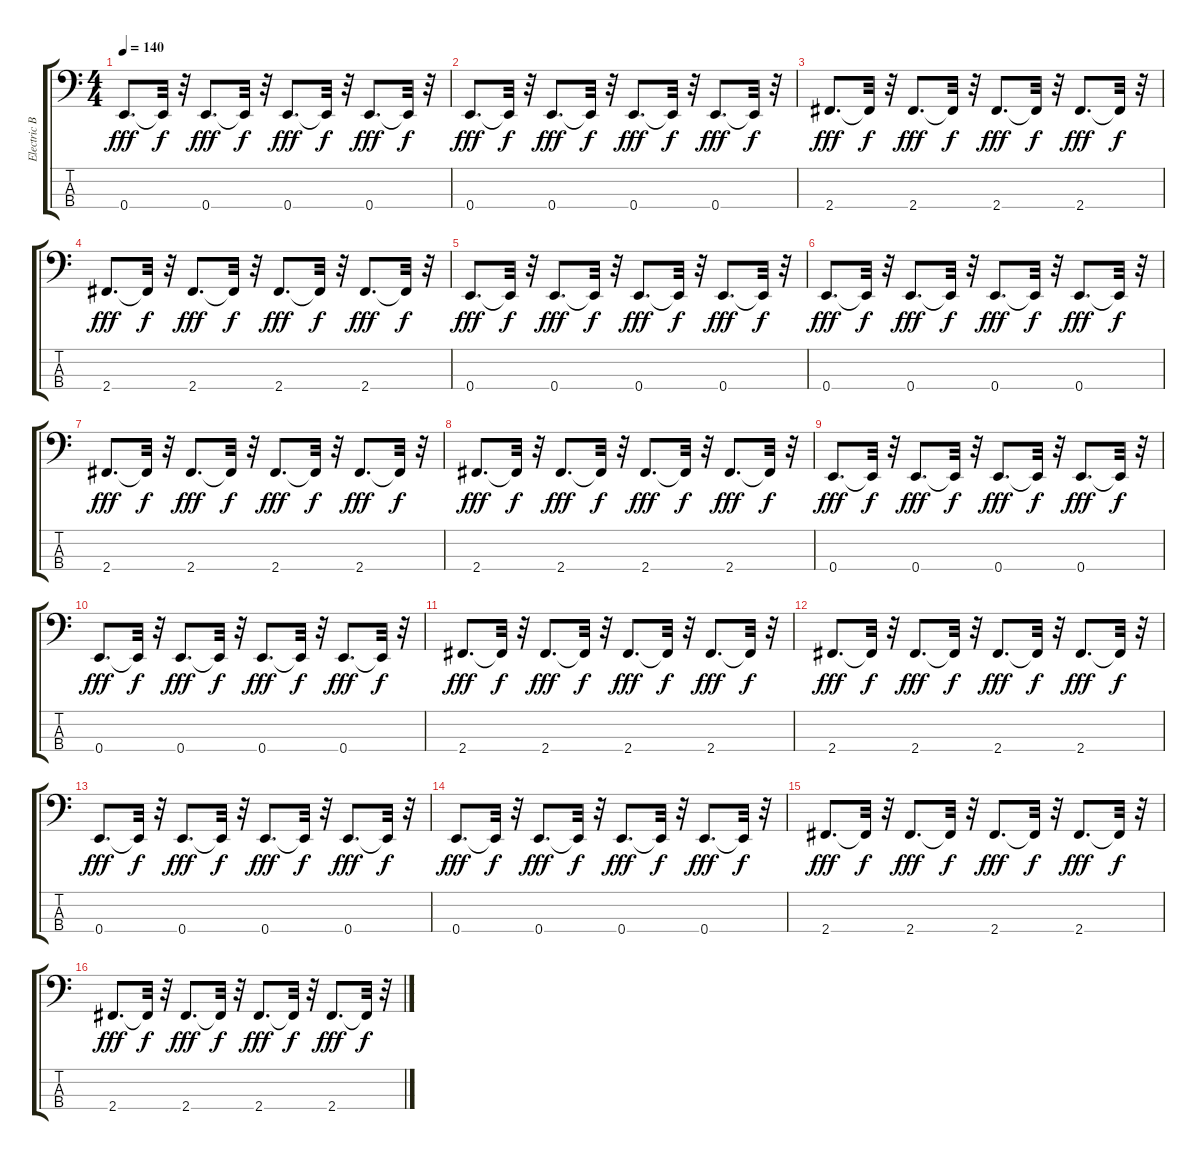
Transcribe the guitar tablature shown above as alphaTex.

\track ("Electric Bass" "Electric B") {instrument electricbassfinger}
\staff {score tabs}
\tuning (G2 D2 A1 E1) {hide}
\ts (4 4)
\tempo 140
\clef f4
\ks c
0.4.8{d dy fff volume 13} 0.4{t}.32{dy f} r.32 0.4.8{d dy fff} 0.4{t}.32{dy f} r.32 0.4.8{d dy fff} 0.4{t}.32{dy f} r.32 0.4.8{d dy fff} 0.4{t}.32{dy f} r.32 |
0.4.8{d dy fff} 0.4{t}.32{dy f} r.32 0.4.8{d dy fff} 0.4{t}.32{dy f} r.32 0.4.8{d dy fff} 0.4{t}.32{dy f} r.32 0.4.8{d dy fff} 0.4{t}.32{dy f} r.32 |
2.4.8{d dy fff} 2.4{t}.32{dy f} r.32 2.4.8{d dy fff} 2.4{t}.32{dy f} r.32 2.4.8{d dy fff} 2.4{t}.32{dy f} r.32 2.4.8{d dy fff} 2.4{t}.32{dy f} r.32 |
2.4.8{d dy fff} 2.4{t}.32{dy f} r.32 2.4.8{d dy fff} 2.4{t}.32{dy f} r.32 2.4.8{d dy fff} 2.4{t}.32{dy f} r.32 2.4.8{d dy fff} 2.4{t}.32{dy f} r.32 |
0.4.8{d dy fff} 0.4{t}.32{dy f} r.32 0.4.8{d dy fff} 0.4{t}.32{dy f} r.32 0.4.8{d dy fff} 0.4{t}.32{dy f} r.32 0.4.8{d dy fff} 0.4{t}.32{dy f} r.32 |
0.4.8{d dy fff} 0.4{t}.32{dy f} r.32 0.4.8{d dy fff} 0.4{t}.32{dy f} r.32 0.4.8{d dy fff} 0.4{t}.32{dy f} r.32 0.4.8{d dy fff} 0.4{t}.32{dy f} r.32 |
2.4.8{d dy fff} 2.4{t}.32{dy f} r.32 2.4.8{d dy fff} 2.4{t}.32{dy f} r.32 2.4.8{d dy fff} 2.4{t}.32{dy f} r.32 2.4.8{d dy fff} 2.4{t}.32{dy f} r.32 |
2.4.8{d dy fff} 2.4{t}.32{dy f} r.32 2.4.8{d dy fff} 2.4{t}.32{dy f} r.32 2.4.8{d dy fff} 2.4{t}.32{dy f} r.32 2.4.8{d dy fff} 2.4{t}.32{dy f} r.32 |
0.4.8{d dy fff} 0.4{t}.32{dy f} r.32 0.4.8{d dy fff} 0.4{t}.32{dy f} r.32 0.4.8{d dy fff} 0.4{t}.32{dy f} r.32 0.4.8{d dy fff} 0.4{t}.32{dy f} r.32 |
0.4.8{d dy fff} 0.4{t}.32{dy f} r.32 0.4.8{d dy fff} 0.4{t}.32{dy f} r.32 0.4.8{d dy fff} 0.4{t}.32{dy f} r.32 0.4.8{d dy fff} 0.4{t}.32{dy f} r.32 |
2.4.8{d dy fff} 2.4{t}.32{dy f} r.32 2.4.8{d dy fff} 2.4{t}.32{dy f} r.32 2.4.8{d dy fff} 2.4{t}.32{dy f} r.32 2.4.8{d dy fff} 2.4{t}.32{dy f} r.32 |
2.4.8{d dy fff} 2.4{t}.32{dy f} r.32 2.4.8{d dy fff} 2.4{t}.32{dy f} r.32 2.4.8{d dy fff} 2.4{t}.32{dy f} r.32 2.4.8{d dy fff} 2.4{t}.32{dy f} r.32 |
0.4.8{d dy fff} 0.4{t}.32{dy f} r.32 0.4.8{d dy fff} 0.4{t}.32{dy f} r.32 0.4.8{d dy fff} 0.4{t}.32{dy f} r.32 0.4.8{d dy fff} 0.4{t}.32{dy f} r.32 |
0.4.8{d dy fff} 0.4{t}.32{dy f} r.32 0.4.8{d dy fff} 0.4{t}.32{dy f} r.32 0.4.8{d dy fff} 0.4{t}.32{dy f} r.32 0.4.8{d dy fff} 0.4{t}.32{dy f} r.32 |
2.4.8{d dy fff} 2.4{t}.32{dy f} r.32 2.4.8{d dy fff} 2.4{t}.32{dy f} r.32 2.4.8{d dy fff} 2.4{t}.32{dy f} r.32 2.4.8{d dy fff} 2.4{t}.32{dy f} r.32 |
2.4.8{d dy fff} 2.4{t}.32{dy f} r.32 2.4.8{d dy fff} 2.4{t}.32{dy f} r.32 2.4.8{d dy fff} 2.4{t}.32{dy f} r.32 2.4.8{d dy fff} 2.4{t}.32{dy f} r.32
